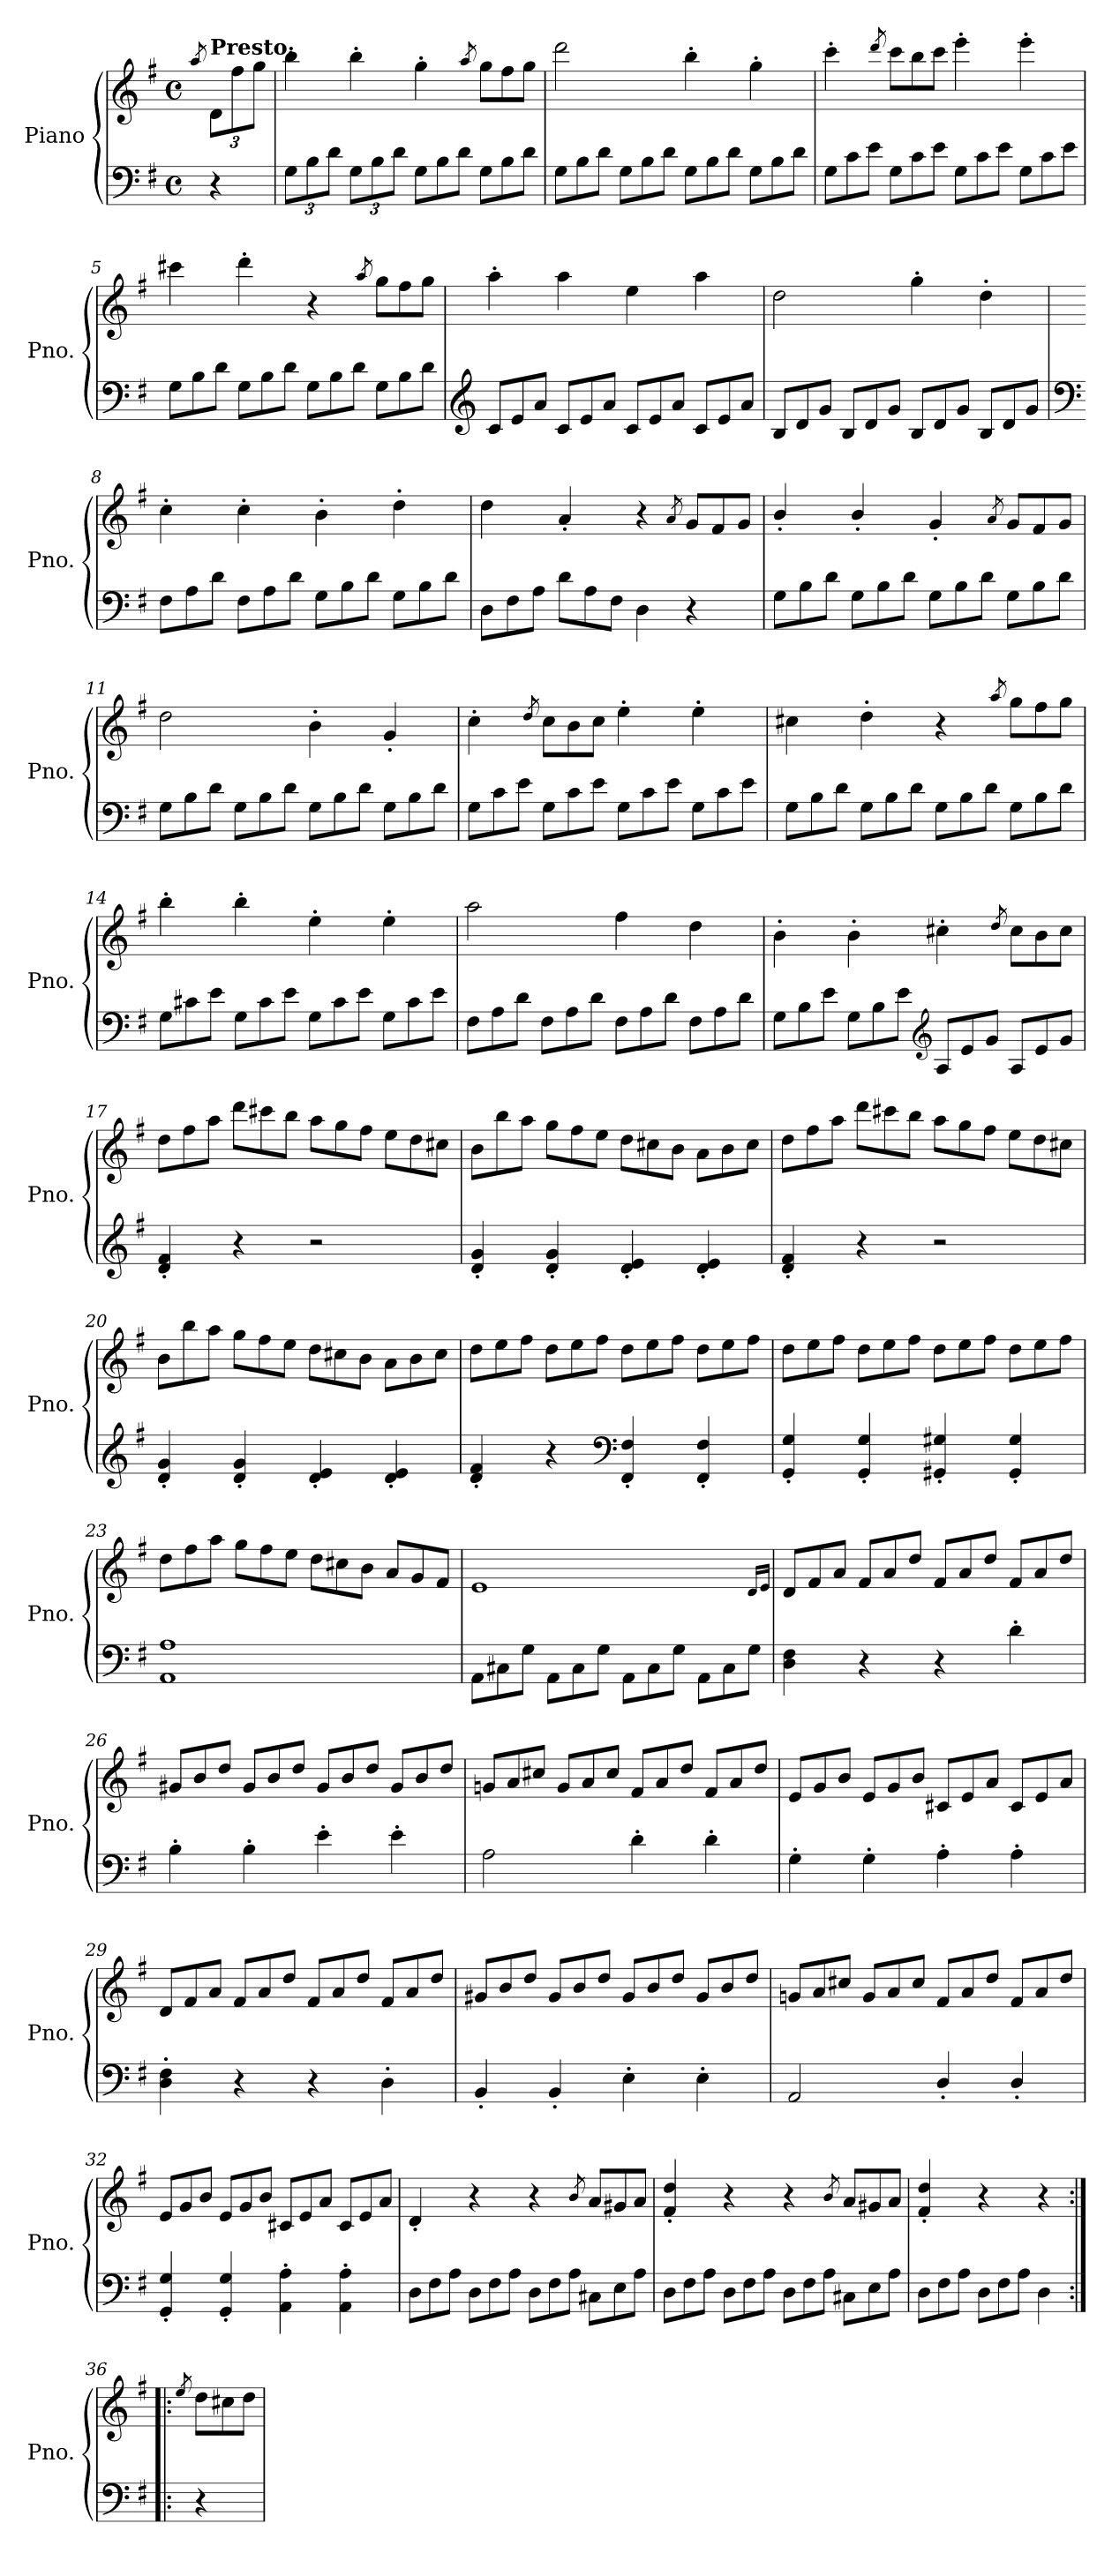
**kern	**kern
*part1	*part1
*staff2	*staff1
*I"Piano	*
*I'Pno.	*
*clefF4	*clefG2
*k[f#]	*k[f#]
*M4/4	*M4/4
*met(c)	*met(c)
*MM100	*MM100
=1	=1
.	8qaa/
*	*Xbrackettup
!	!LO:TX:a:B:t=Presto.
4r	12d\L
.	12ff#\
.	12gg\J
=2	=2
*Xbrackettup	*
12G\L	4bb'\
12B\	.
12d\J	.
12G\L	4bb'\
12B\	.
12d\J	.
*Xtuplet	*
12G\L	4gg'\
12B\	.
12d\J	.
.	8qaa/
*	*Xtuplet
12G\L	12gg\L
12B\	12ff#\
12d\J	12gg\J
=3	=3
12G\L	2ddd\
12B\	.
12d\J	.
12G\L	.
12B\	.
12d\J	.
12G\L	4bb'\
12B\	.
12d\J	.
12G\L	4gg'\
12B\	.
12d\J	.
=4	=4
12G\L	4ccc'\
12c\	.
12e\J	.
.	8qddd/
12G\L	12ccc\L
12c\	12bb\
12e\J	12ccc\J
12G\L	4eee'\
12c\	.
12e\J	.
12G\L	4eee'\
12c\	.
12e\J	.
!!LO:LB:g=z
=5	=5
12G\L	4ccc#X\
12B\	.
12d\J	.
12G\L	4ddd'\
12B\	.
12d\J	.
12G\L	4r
12B\	.
12d\J	.
.	8qaa/
12G\L	12gg\L
12B\	12ff#\
12d\J	12gg\J
=6	=6
*clefG2	*
12c/L	4aa'\
12e/	.
12a/J	.
12c/L	4aa\
12e/	.
12a/J	.
12c/L	4ee\
12e/	.
12a/J	.
12c/L	4aa\
12e/	.
12a/J	.
=7	=7
12B/L	2dd\
12d/	.
12g/J	.
12B/L	.
12d/	.
12g/J	.
12B/L	4gg'\
12d/	.
12g/J	.
12B/L	4dd'\
12d/	.
12g/J	.
!!LO:LB:g=z
=8	=8
*clefF4	*
12F#\L	4cc'\
12A\	.
12d\J	.
12F#\L	4cc'\
12A\	.
12d\J	.
12G\L	4b'\
12B\	.
12d\J	.
12G\L	4dd'\
12B\	.
12d\J	.
=9	=9
12D\L	4dd\
12F#\	.
12A\J	.
12d\L	4a'/
12A\	.
12F#\J	.
4D\	4r
.	8qa/
4r	12g/L
.	12f#/
.	12g/J
=10	=10
12G\L	4b'/
12B\	.
12d\J	.
12G\L	4b'/
12B\	.
12d\J	.
12G\L	4g'/
12B\	.
12d\J	.
.	8qa/
12G\L	12g/L
12B\	12f#/
12d\J	12g/J
!!LO:LB:g=z
=11	=11
12G\L	2dd\
12B\	.
12d\J	.
12G\L	.
12B\	.
12d\J	.
12G\L	4b'\
12B\	.
12d\J	.
12G\L	4g'/
12B\	.
12d\J	.
=12	=12
12G\L	4cc'\
12c\	.
12e\J	.
.	8qdd/
12G\L	12cc\L
12c\	12b\
12e\J	12cc\J
12G\L	4ee'\
12c\	.
12e\J	.
12G\L	4ee'\
12c\	.
12e\J	.
=13	=13
12G\L	4cc#X\
12B\	.
12d\J	.
12G\L	4dd'\
12B\	.
12d\J	.
12G\L	4r
12B\	.
12d\J	.
.	8qaa/
12G\L	12gg\L
12B\	12ff#\
12d\J	12gg\J
!!LO:LB:g=z
=14	=14
12G\L	4bb'\
12c#X\	.
12e\J	.
12G\L	4bb'\
12c#\	.
12e\J	.
12G\L	4ee'\
12c#\	.
12e\J	.
12G\L	4ee'\
12c#\	.
12e\J	.
=15	=15
12F#\L	2aa\
12A\	.
12d\J	.
12F#\L	.
12A\	.
12d\J	.
12F#\L	4ff#\
12A\	.
12d\J	.
12F#\L	4dd\
12A\	.
12d\J	.
=16	=16
12G\L	4b'\
12B\	.
12e\J	.
12G\L	4b'\
12B\	.
12e\J	.
*clefG2	*
12A/L	4cc#X'\
12e/	.
12g/J	.
.	8qdd/
12A/L	12cc#\L
12e/	12b\
12g/J	12cc#\J
!!LO:PB:g=z
=17	=17
4d/' 4f#/'	12dd\L
.	12ff#\
.	12aa\J
4r	12ddd\L
.	12ccc#X\
.	12bb\J
2r	12aa\L
.	12gg\
.	12ff#\J
.	12ee\L
.	12dd\
.	12cc#X\J
=18	=18
4d/' 4g/'	12b\L
.	12bb\
.	12aa\J
4d/' 4g/'	12gg\L
.	12ff#\
.	12ee\J
4d/' 4e/'	12dd\L
.	12cc#X\
.	12b\J
4d/' 4e/'	12a\L
.	12b\
.	12cc#\J
=19	=19
4d/' 4f#/'	12dd\L
.	12ff#\
.	12aa\J
4r	12ddd\L
.	12ccc#X\
.	12bb\J
2r	12aa\L
.	12gg\
.	12ff#\J
.	12ee\L
.	12dd\
.	12cc#X\J
!!LO:LB:g=z
=20	=20
4d/' 4g/'	12b\L
.	12bb\
.	12aa\J
4d/' 4g/'	12gg\L
.	12ff#\
.	12ee\J
4d/' 4e/'	12dd\L
.	12cc#X\
.	12b\J
4d/' 4e/'	12a\L
.	12b\
.	12cc#\J
=21	=21
4d/' 4f#/'	12dd\L
.	12ee\
.	12ff#\J
4r	12dd\L
.	12ee\
.	12ff#\J
*clefF4	*
4FF#/' 4F#/'	12dd\L
.	12ee\
.	12ff#\J
4FF#/' 4F#/'	12dd\L
.	12ee\
.	12ff#\J
=22	=22
4GG/' 4G/'	12dd\L
.	12ee\
.	12ff#\J
4GG/' 4G/'	12dd\L
.	12ee\
.	12ff#\J
4GG#X/' 4G#X/'	12dd\L
.	12ee\
.	12ff#\J
4GG#/' 4G#/'	12dd\L
.	12ee\
.	12ff#\J
!!LO:LB:g=z
=23	=23
1AA 1A	12dd\L
.	12ff#\
.	12aa\J
.	12gg\L
.	12ff#\
.	12ee\J
.	12dd\L
.	12cc#X\
.	12b\J
.	12a/L
.	12g/
.	12f#/J
=24	=24
12AA\L	1e
12C#X\	.
12G\J	.
12AA\L	.
12C#\	.
12G\J	.
12AA\L	.
12C#\	.
12G\J	.
12AA\L	.
12C#\	.
12G\J	.
.	16qd/LL
.	16qe/JJ
=25	=25
4D\ 4F#\	12d/L
.	12f#/
.	12a/J
4r	12f#/L
.	12a/
.	12dd/J
4r	12f#/L
.	12a/
.	12dd/J
4d'\	12f#/L
.	12a/
.	12dd/J
!!LO:LB:g=z
=26	=26
4B'\	12g#X/L
.	12b/
.	12dd/J
4B'\	12g#/L
.	12b/
.	12dd/J
4e'\	12g#/L
.	12b/
.	12dd/J
4e'\	12g#/L
.	12b/
.	12dd/J
=27	=27
2A\	12gn/L
.	12a/
.	12cc#X/J
.	12g/L
.	12a/
.	12cc#/J
4d'\	12f#/L
.	12a/
.	12dd/J
4d'\	12f#/L
.	12a/
.	12dd/J
=28	=28
4G'\	12e/L
.	12g/
.	12b/J
4G'\	12e/L
.	12g/
.	12b/J
4A'\	12c#X/L
.	12e/
.	12a/J
4A'\	12c#/L
.	12e/
.	12a/J
!!LO:LB:g=z
=29	=29
4D\' 4F#\'	12d/L
.	12f#/
.	12a/J
4r	12f#/L
.	12a/
.	12dd/J
4r	12f#/L
.	12a/
.	12dd/J
4D'\	12f#/L
.	12a/
.	12dd/J
=30	=30
4BB'/	12g#X/L
.	12b/
.	12dd/J
4BB'/	12g#/L
.	12b/
.	12dd/J
4E'\	12g#/L
.	12b/
.	12dd/J
4E'\	12g#/L
.	12b/
.	12dd/J
=31	=31
2AA/	12gn/L
.	12a/
.	12cc#X/J
.	12g/L
.	12a/
.	12cc#/J
4D'/	12f#/L
.	12a/
.	12dd/J
4D'/	12f#/L
.	12a/
.	12dd/J
!!LO:LB:g=z
=32	=32
4GG/' 4G/'	12e/L
.	12g/
.	12b/J
4GG/' 4G/'	12e/L
.	12g/
.	12b/J
4AA\' 4A\'	12c#X/L
.	12e/
.	12a/J
4AA\' 4A\'	12c#/L
.	12e/
.	12a/J
=33	=33
12D\L	4d'/
12F#\	.
12A\J	.
12D\L	4r
12F#\	.
12A\J	.
12D\L	4r
12F#\	.
12A\J	.
.	8qb/
12C#X\L	12a/L
12E\	12g#X/
12A\J	12a/J
=34	=34
12D\L	4f#/' 4dd/'
12F#\	.
12A\J	.
12D\L	4r
12F#\	.
12A\J	.
12D\L	4r
12F#\	.
12A\J	.
.	8qb/
12C#X\L	12a/L
12E\	12g#X/
12A\J	12a/J
=35	=35
12D\L	4f#/' 4dd/'
12F#\	.
12A\J	.
12D\L	4r
12F#\	.
12A\J	.
4D\	4r
!!LO:PB:g=z
=36:|!|:	=36:|!|:
.	8qee/
4r	12dd\L
.	12cc#X\
.	12dd\J
=	=
*-	*-
